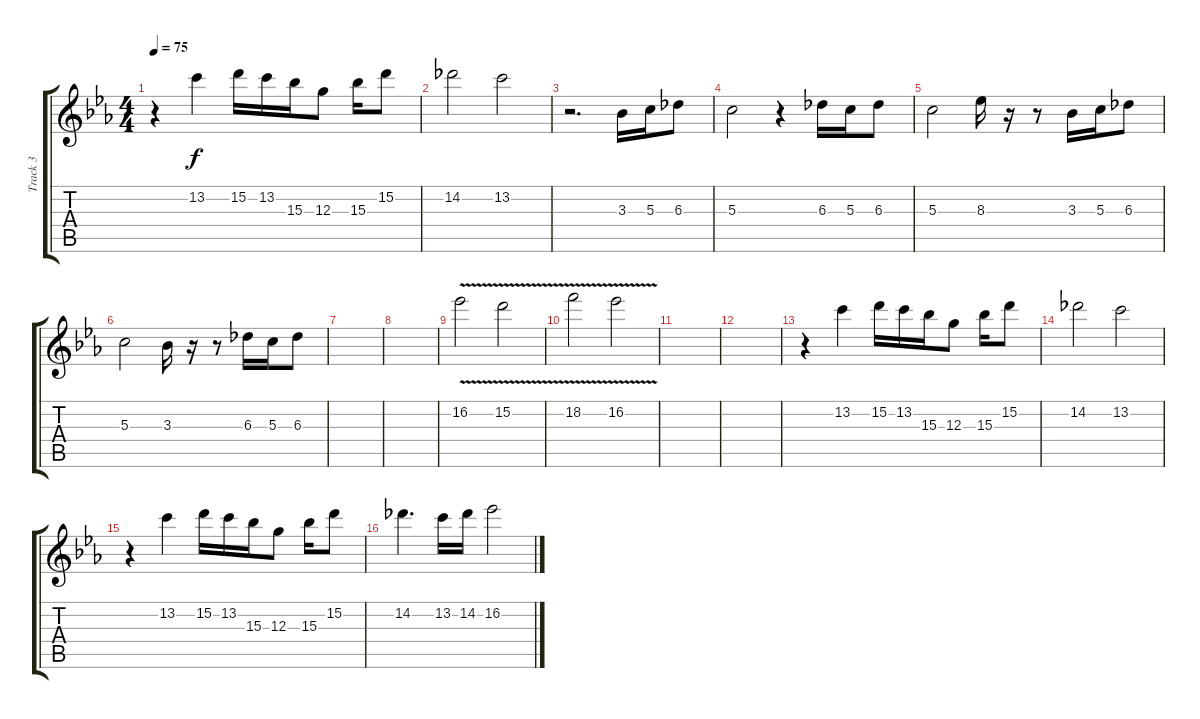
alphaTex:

\track ("Track 3" "Track 3") {instrument distortionguitar}
\staff {score tabs}
\tuning (E4 B3 G3 D3 A2 E2) {hide}
\ts (4 4)
\tempo 75
\clef g2
\ks cminor
r.4{dy f} 13.2.4 15.2.16 13.2.16 15.3.16 12.3.8 15.3.16 15.2.8 |
14.2.2 13.2.2 |
r.2{d} 3.3.16 5.3.16 6.3.8 |
5.3.2 r.4 6.3.16 5.3.16 6.3.8 |
5.3.2 8.3.16 r.16 r.8 3.3.16 5.3.16 6.3.8 |
5.3.2 3.3.16 r.16 r.8 6.3.16 5.3.16 6.3.8 |
|
|
16.2{v}.2 15.2{v}.2 |
18.2{v}.2 16.2{v}.2 |
|
|
r.4 13.2.4 15.2.16 13.2.16 15.3.16 12.3.8 15.3.16 15.2.8 |
14.2.2 13.2.2 |
r.4 13.2.4 15.2.16 13.2.16 15.3.16 12.3.8 15.3.16 15.2.8 |
14.2.4{d} 13.2.16 14.2.16 16.2.2
